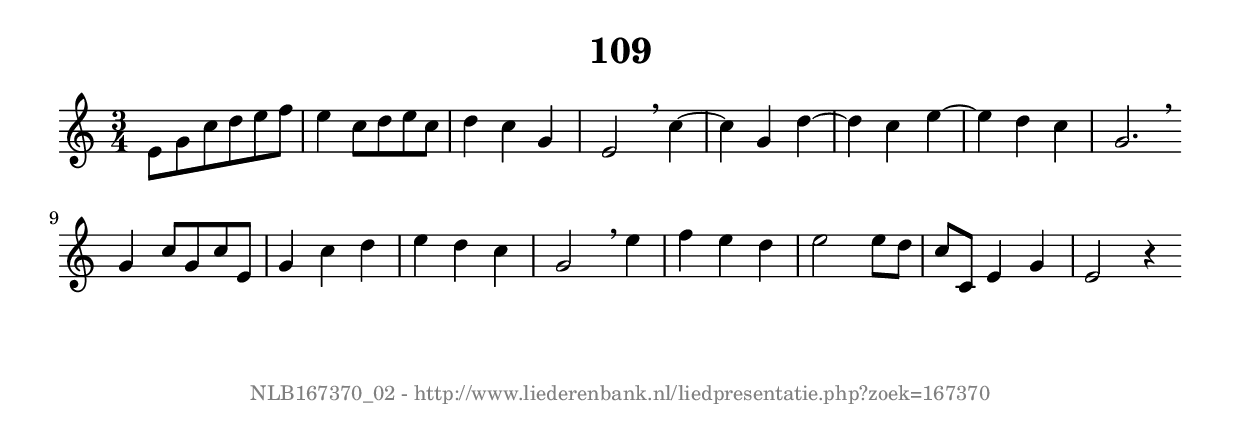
%
% produced by wce2krn 1.64 (7 June 2014)
%
\version"2.16"
#(append! paper-alist '(("long" . (cons (* 210 mm) (* 2000 mm)))))
#(set-default-paper-size "long")
sb = {\breathe}
mBreak = {\breathe }
bBreak = {\breathe }
x = {\once\override NoteHead #'style = #'cross }
gl=\glissando
itime={\override Staff.TimeSignature #'stencil = ##f }
ficta = {\once\set suggestAccidentals = ##t}
fine = {\once\override Score.RehearsalMark #'self-alignment-X = #1 \mark \markup {\italic{Fine}}}
dc = {\once\override Score.RehearsalMark #'self-alignment-X = #1 \mark \markup {\italic{D.C.}}}
dcf = {\once\override Score.RehearsalMark #'self-alignment-X = #1 \mark \markup {\italic{D.C. al Fine}}}
dcc = {\once\override Score.RehearsalMark #'self-alignment-X = #1 \mark \markup {\italic{D.C. al Coda}}}
ds = {\once\override Score.RehearsalMark #'self-alignment-X = #1 \mark \markup {\italic{D.S.}}}
dsf = {\once\override Score.RehearsalMark #'self-alignment-X = #1 \mark \markup {\italic{D.S. al Fine}}}
dsc = {\once\override Score.RehearsalMark #'self-alignment-X = #1 \mark \markup {\italic{D.S. al Coda}}}
pv = {\set Score.repeatCommands = #'((volta "1"))}
sv = {\set Score.repeatCommands = #'((volta "2"))}
tv = {\set Score.repeatCommands = #'((volta "3"))}
qv = {\set Score.repeatCommands = #'((volta "4"))}
xv = {\set Score.repeatCommands = #'((volta #f))}
\header{ tagline = ""
title = "109"
}
\score {{
\key c \major
\relative g'
{
\set melismaBusyProperties = #'()
\time 3/4
\tempo 4=120
\override Score.MetronomeMark #'transparent = ##t
\override Score.RehearsalMark #'break-visibility = #(vector #t #t #f)
e8 g c d e f e4 c8 d e c d4 c g e2 \sb c'4~ c g d'~ d c e~ e d c g2. \bar ":|:" \bBreak
g4 c8 g c e, g4 c d e d c g2 \sb e'4 f e d e2 e8 d c c, e4 g e2 r4 \bar ":|"
 }}
 \midi { }
 \layout {
            indent = 0.0\cm
}
}
\markup { \vspace #0 } \markup { \with-color #grey \fill-line { \center-column { \smaller "NLB167370_02 - http://www.liederenbank.nl/liedpresentatie.php?zoek=167370" } } }
